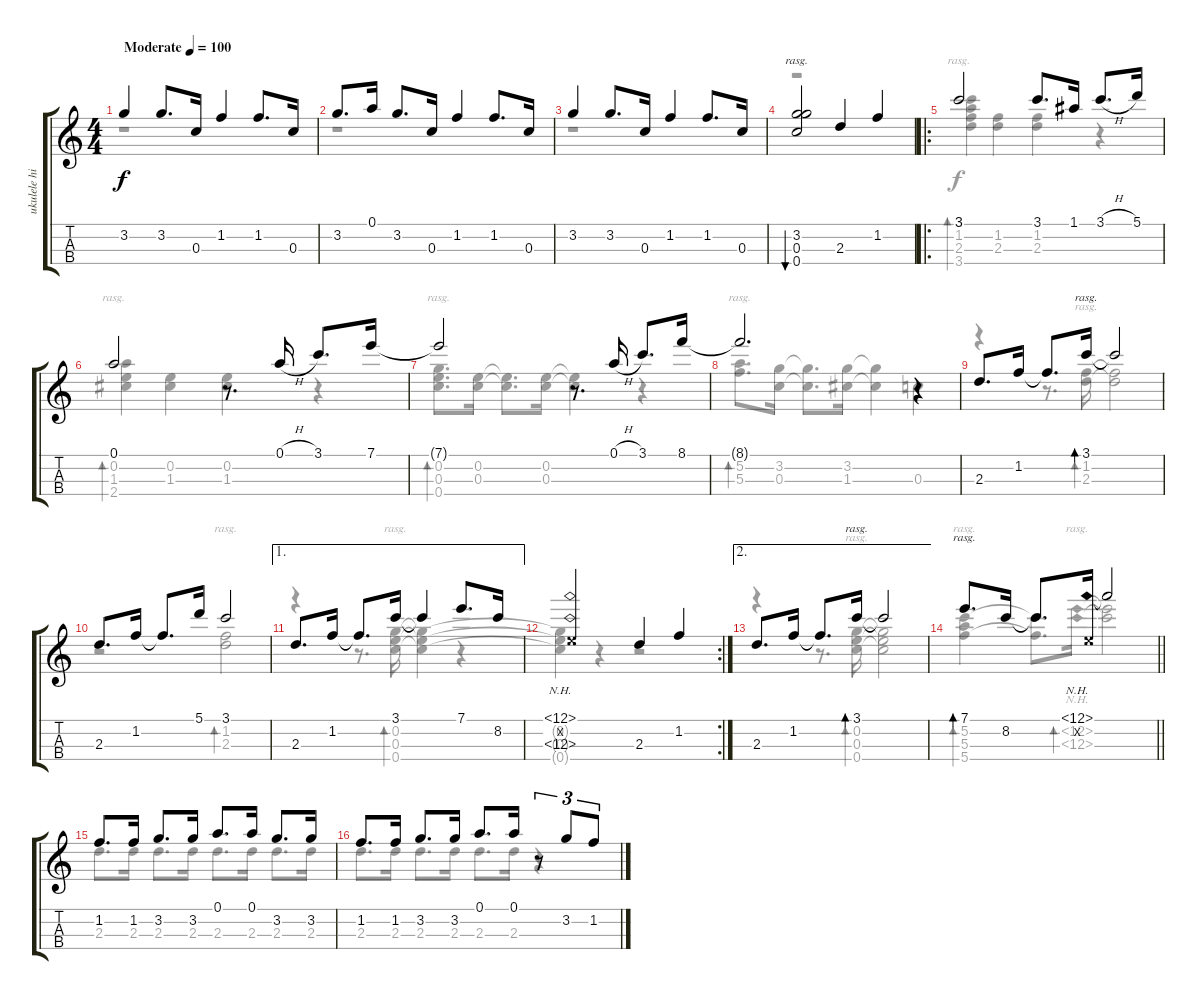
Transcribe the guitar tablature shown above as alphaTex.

\track ("ukulele higt G" "ukulele hi") {instrument acousticguitarnylon}
\staff {score tabs}
\tuning (A4 E4 C4 G4) {hide}
\voice
\ts (4 4)
\tempo (100 "Moderate")
\clef g2
\ks c
3.2.4{dy f instrument acousticguitarnylon} 3.2.8{d} 0.3.16 1.2.4 1.2.8{d} 0.3.16 |
3.2.8{d} 0.1.16 3.2.8{d} 0.3.16 1.2.4 1.2.8{d} 0.3.16 |
3.2.4 3.2.8{d} 0.3.16 1.2.4 1.2.8{d} 0.3.16 |
(3.2 0.3 0.4).2{bu 120 rasg ii} 2.3.4 1.2.4 |
\ro
3.1.2 3.1.8{d} 1.1.16 3.1{h}.8{d} 5.1.16 |
0.1.2 r.8{d} 0.1{h}.16 3.1.8{d} 7.1.16 |
7.1{t}.2 r.8{d} 0.1{h}.16 3.1.8{d} 8.1.16 |
8.1{t}.2{d} r.4 |
2.3.8{d} 1.2.16 1.2{t}.8{d} 3.1.16{bd 120 rasg ii} 3.1{t}.2 |
2.3.8{d} 1.2.16 1.2{t}.8{d} 5.1.16 3.1.2 |
\ae 1
2.3.8{d} 1.2.16 1.2{t}.8{d} 3.1.16 3.1{t}.4 7.1.8{d} 8.2.16 |
\rc 2
(12.1{nh} 0.2{x} 12.3{nh}).2 2.3.4 1.2.4 |
\ae 2
2.3.8{d} 1.2.16 1.2{t}.8{d} 3.1.16{bd 120 rasg ii} 3.1{t}.2 |
\barLineRight lightlight
7.1.8{d bd 120 rasg ii} 8.2.16 8.2{t}.8{d} (12.1{nh} 0.2{x}).16 12.1{t}.2 |
1.2.8{d} 1.2.16 3.2.8{d} 3.2.16 0.1.8{d} 0.1.16 3.2.8{d} 3.2.16 |
1.2.8{d} 1.2.16 3.2.8{d} 3.2.16 0.1.8{d} 0.1.16 r.8{tu (3 2)} 3.2.8{tu (3 2)} 1.2.8{tu (3 2)}
\voice
\clef g2
\ottava regular
\simile none
\ks c
r.1{dy f} |
r.1 |
r.1 |
r.1 |
(3.1 1.2 2.3 3.4).4{bd 240 rasg ii} (1.2 2.3).4 (1.2 2.3).4 r.4 |
(0.2 1.3 2.4).4{bd 240 rasg ii} (0.2 1.3).4 (0.2 1.3).4 r.4 |
(0.2 0.3 0.4).8{d bd 240 rasg ii} (0.2 0.3).16 (0.2{t} 0.3{t}).8{d} (0.2 0.3).16 (0.2{t} 0.3{t}).4 r.4 |
(5.2 5.3).8{d bd 240 rasg ii} (3.2 0.3).16 (3.2{t} 0.3{t}).8{d} (3.2 1.3).16 (3.2{t} 1.3{t}).4 0.3.4 |
r.4 r.8{d} (1.2 2.3).16{bd 120 rasg ii} (1.2{t} 2.3{t}).2 |
r.2 (1.2 2.3).2{bd 120 rasg ii} |
r.4 r.8{d} (0.2 0.3 0.4).16{bd 120 rasg ii} (0.2{t} 0.3{t} 0.4{t}).4 r.4 |
(0.2{t} 0.3{t} 0.4{t}).4 r.4 r.2 |
r.4 r.8{d} (0.2 0.3 0.4).16{bd 480 rasg ii} (0.2{t} 0.3{t} 0.4{t}).2 |
\barLineRight lightlight
(5.2 5.3 5.4).4{bd 120 rasg ii} (5.3{t} 5.4{t}).8{d} (12.2{nh} 12.3{nh}).16{bd 480 rasg ii} (12.2{t} 12.3{t}).2 |
2.3.8{d} 2.3.16 2.3.8{d} 2.3.16 2.3.8{d} 2.3.16 2.3.8{d} 2.3.16 |
2.3.8{d} 2.3.16 2.3.8{d} 2.3.16 2.3.8{d} 2.3.16 r.4
